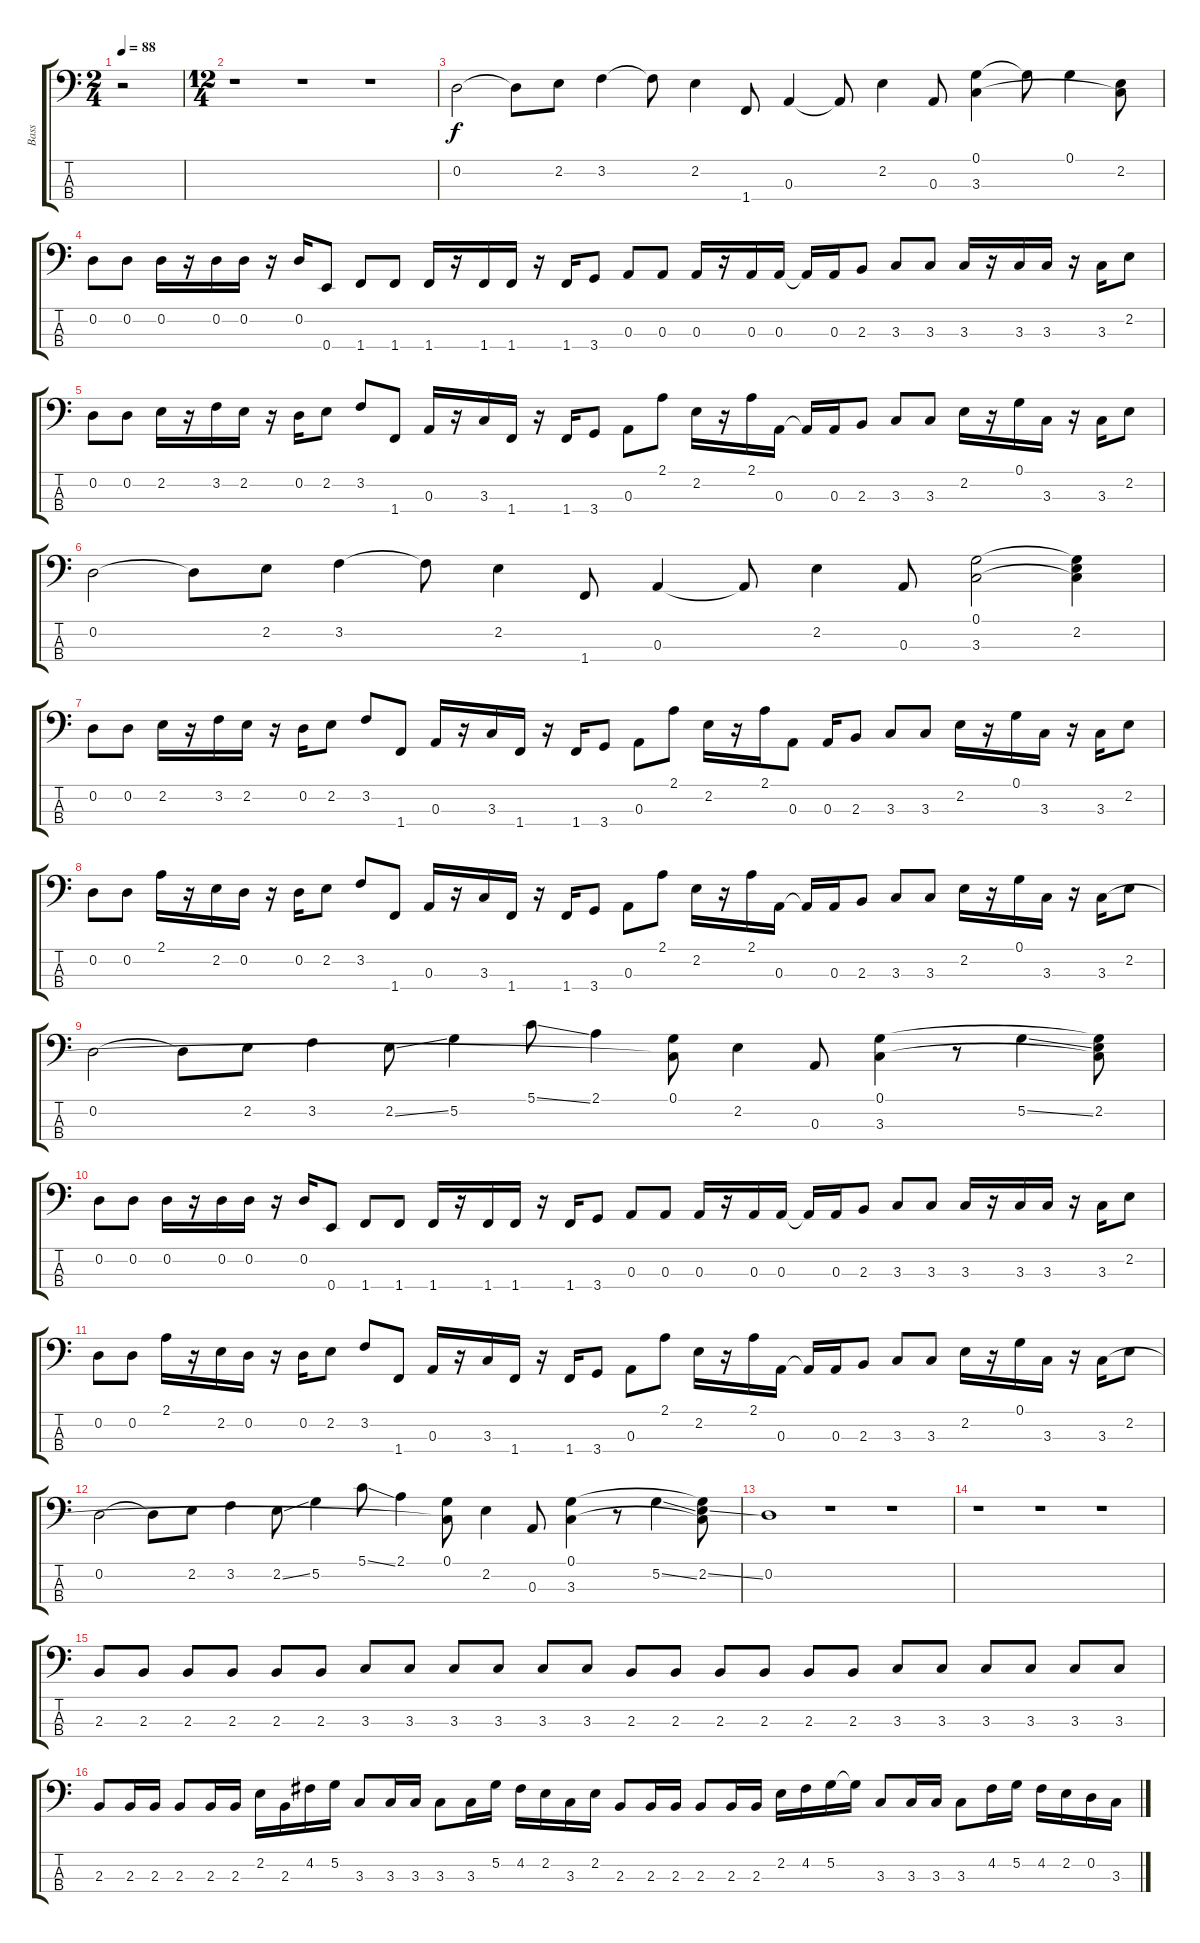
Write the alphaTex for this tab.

\track ("Bass" "Bass") {instrument electricbasspick}
\staff {score tabs}
\tuning (G2 D2 A1 E1) {hide}
\ts (2 4)
\tempo 88
\clef f4
\ks c
r.2{dy f instrument electricbasspick} |
\ts (12 4)
r.1 r.1 r.1 |
0.2.2 0.2{t}.8 2.2.8 3.2.4 3.2{t}.8 2.2.4 1.4.8 0.3.4 0.3{t}.8 2.2.4 0.3.8 (0.1 3.3).4 0.1{t}.8 0.1.4 (2.2 3.3{t}).8 |
0.2.8 0.2.8 0.2.16 r.16 0.2.16 0.2.16 r.16 0.2.16 0.4.8 1.4.8 1.4.8 1.4.16 r.16 1.4.16 1.4.16 r.16 1.4.16 3.4.8 0.3.8 0.3.8 0.3.16 r.16 0.3.16 0.3.16 0.3{t}.16 0.3.16 2.3.8 3.3.8 3.3.8 3.3.16 r.16 3.3.16 3.3.16 r.16 3.3.16 2.2.8 |
0.2.8 0.2.8 2.2.16 r.16 3.2.16 2.2.16 r.16 0.2.16 2.2.8 3.2.8 1.4.8 0.3.16 r.16 3.3.16 1.4.16 r.16 1.4.16 3.4.8 0.3.8 2.1.8 2.2.16 r.16 2.1.16 0.3.16 0.3{t}.16 0.3.16 2.3.8 3.3.8 3.3.8 2.2.16 r.16 0.1.16 3.3.16 r.16 3.3.16 2.2.8 |
0.2.2 0.2{t}.8 2.2.8 3.2.4 3.2{t}.8 2.2.4 1.4.8 0.3.4 0.3{t}.8 2.2.4 0.3.8 (0.1 3.3).2 (0.1{t} 2.2 3.3{t}).4 |
0.2.8 0.2.8 2.2.16 r.16 3.2.16 2.2.16 r.16 0.2.16 2.2.8 3.2.8 1.4.8 0.3.16 r.16 3.3.16 1.4.16 r.16 1.4.16 3.4.8 0.3.8 2.1.8 2.2.16 r.16 2.1.16 0.3.8 0.3.16 2.3.8 3.3.8 3.3.8 2.2.16 r.16 0.1.16 3.3.16 r.16 3.3.16 2.2.8 |
0.2.8 0.2.8 2.1.16 r.16 2.2.16 0.2.16 r.16 0.2.16 2.2.8 3.2.8 1.4.8 0.3.16 r.16 3.3.16 1.4.16 r.16 1.4.16 3.4.8 0.3.8 2.1.8 2.2.16 r.16 2.1.16 0.3.16 0.3{t}.16 0.3.16 2.3.8 3.3.8 3.3.8 2.2.16 r.16 0.1.16 3.3.16 r.16 3.3.16 2.2.8 |
0.2.2 0.2{t}.8 2.2.8 3.2.4 2.2{ss}.8 5.2.4 5.1{ss}.8 2.1.4 (0.1 3.3{t}).8 2.2.4 0.3.8 (0.1 3.3).4 r.8 5.2{ss}.4 (0.1{t} 2.2 3.3{t}).8 |
0.2.8 0.2.8 0.2.16 r.16 0.2.16 0.2.16 r.16 0.2.16 0.4.8 1.4.8 1.4.8 1.4.16 r.16 1.4.16 1.4.16 r.16 1.4.16 3.4.8 0.3.8 0.3.8 0.3.16 r.16 0.3.16 0.3.16 0.3{t}.16 0.3.16 2.3.8 3.3.8 3.3.8 3.3.16 r.16 3.3.16 3.3.16 r.16 3.3.16 2.2.8 |
0.2.8 0.2.8 2.1.16 r.16 2.2.16 0.2.16 r.16 0.2.16 2.2.8 3.2.8 1.4.8 0.3.16 r.16 3.3.16 1.4.16 r.16 1.4.16 3.4.8 0.3.8 2.1.8 2.2.16 r.16 2.1.16 0.3.16 0.3{t}.16 0.3.16 2.3.8 3.3.8 3.3.8 2.2.16 r.16 0.1.16 3.3.16 r.16 3.3.16 2.2.8 |
0.2.2 0.2{t}.8 2.2.8 3.2.4 2.2{ss}.8 5.2.4 5.1{ss}.8 2.1.4 (0.1 3.3{t}).8 2.2.4 0.3.8 (0.1 3.3).4 r.8 5.2{ss}.4 (0.1{t} 2.2{ss} 3.3{t}).8 |
0.2.1 r.1 r.1 |
r.1 r.1 r.1 |
2.3.8 2.3.8 2.3.8 2.3.8 2.3.8 2.3.8 3.3.8 3.3.8 3.3.8 3.3.8 3.3.8 3.3.8 2.3.8 2.3.8 2.3.8 2.3.8 2.3.8 2.3.8 3.3.8 3.3.8 3.3.8 3.3.8 3.3.8 3.3.8 |
2.3.8 2.3.16 2.3.16 2.3.8 2.3.16 2.3.16 2.2.16 2.3.16 4.2.16 5.2.16 3.3.8 3.3.16 3.3.16 3.3.8 3.3.16 5.2.16 4.2.16 2.2.16 3.3.16 2.2.16 2.3.8 2.3.16 2.3.16 2.3.8 2.3.16 2.3.16 2.2.16 4.2.16 5.2.16 5.2{t}.16 3.3.8 3.3.16 3.3.16 3.3.8 4.2.16 5.2.16 4.2.16 2.2.16 0.2.16 3.3.16
